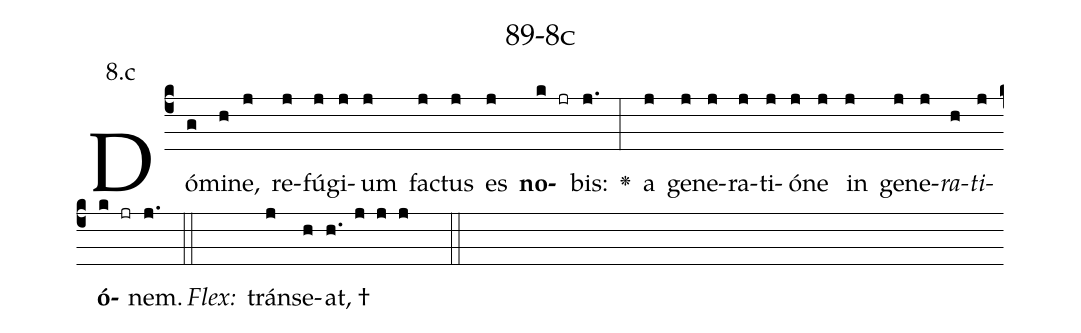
name: 89-8c;
annotation: 8.c;
%%
(c4)Dó(g)mi(h)ne,(j) re(j)fú(j)gi(j)um(j) fac(j)tus(j) es(j) <b>no</b>(k jr)bis:(j.) <v>\greheightstar</v>(:) a(j) ge(j)ne(j)ra(j)ti(j)ó(j)ne(j) in(j) ge(j)ne(j)<i>ra</i>(h)<i>ti</i>(j)<b>ó</b>(k jr)nem.(j.) (::)
<i>Flex:</i>()  tráns(j)e(h)at, †(h. j j j  ::)

%E(j) u(j) o(h) u(j) a(k) e.(j.) (::)
